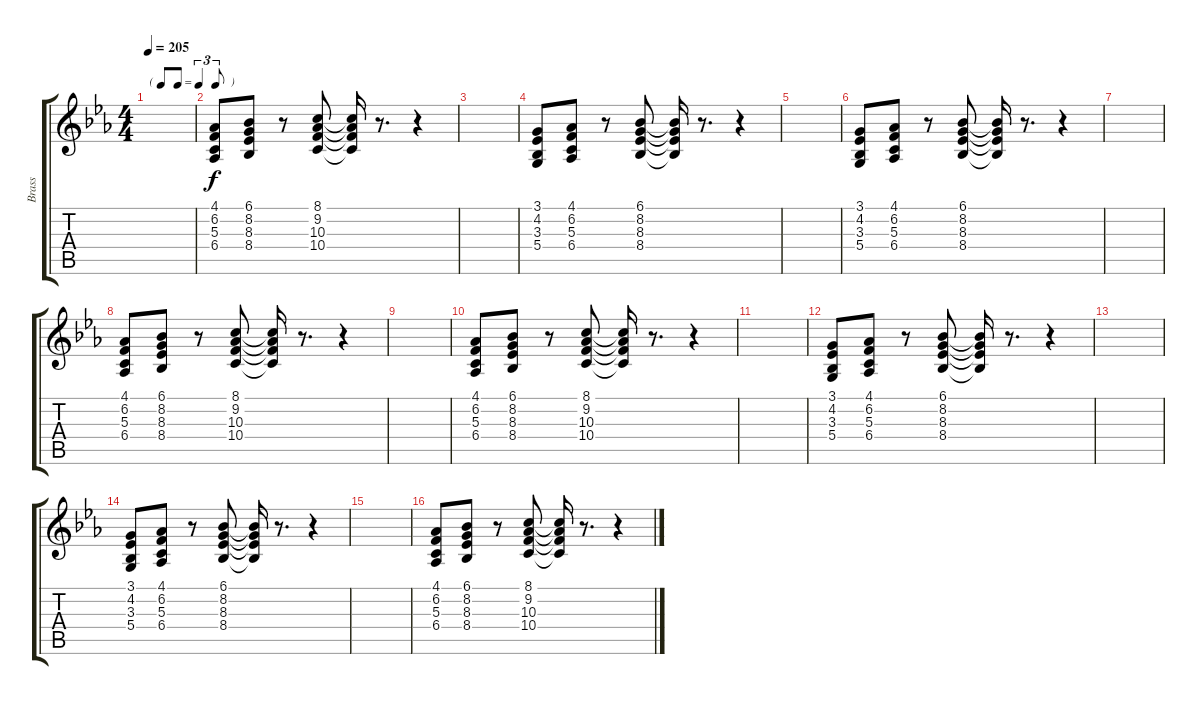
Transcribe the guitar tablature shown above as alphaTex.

\track ("Brass" "Brass") {instrument brasssection}
\staff {score tabs}
\tuning (E4 B3 G3 D3 A2 E2) {hide}
\ts (4 4)
\tf triplet8th
\tempo 205
\clef g2
\ks eb
|
(4.1 6.2 5.3 6.4).8 (6.1 8.2 8.3 8.4).8 r.8 (8.1 9.2 10.3 10.4).8 (8.1{t} 9.2{t} 10.3{t} 10.4{t}).16 r.8{d} r.4 |
|
(3.1 4.2 3.3 5.4).8 (4.1 6.2 5.3 6.4).8 r.8 (6.1 8.2 8.3 8.4).8 (6.1{t} 8.2{t} 8.3{t} 8.4{t}).16 r.8{d} r.4 |
|
(3.1 4.2 3.3 5.4).8 (4.1 6.2 5.3 6.4).8 r.8 (6.1 8.2 8.3 8.4).8 (6.1{t} 8.2{t} 8.3{t} 8.4{t}).16 r.8{d} r.4 |
|
(4.1 6.2 5.3 6.4).8 (6.1 8.2 8.3 8.4).8 r.8 (8.1 9.2 10.3 10.4).8 (8.1{t} 9.2{t} 10.3{t} 10.4{t}).16 r.8{d} r.4 |
|
(4.1 6.2 5.3 6.4).8 (6.1 8.2 8.3 8.4).8 r.8 (8.1 9.2 10.3 10.4).8 (8.1{t} 9.2{t} 10.3{t} 10.4{t}).16 r.8{d} r.4 |
|
(3.1 4.2 3.3 5.4).8 (4.1 6.2 5.3 6.4).8 r.8 (6.1 8.2 8.3 8.4).8 (6.1{t} 8.2{t} 8.3{t} 8.4{t}).16 r.8{d} r.4 |
|
(3.1 4.2 3.3 5.4).8 (4.1 6.2 5.3 6.4).8 r.8 (6.1 8.2 8.3 8.4).8 (6.1{t} 8.2{t} 8.3{t} 8.4{t}).16 r.8{d} r.4 |
|
(4.1 6.2 5.3 6.4).8 (6.1 8.2 8.3 8.4).8 r.8 (8.1 9.2 10.3 10.4).8 (8.1{t} 9.2{t} 10.3{t} 10.4{t}).16 r.8{d} r.4
